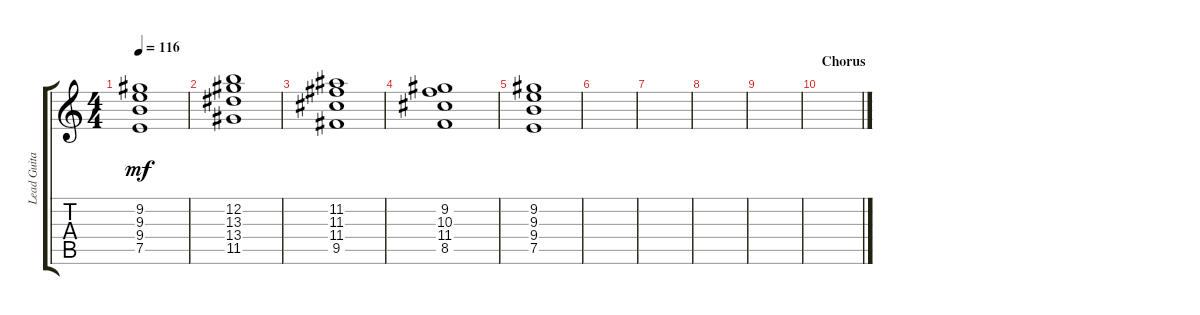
\track ("Lead Guitar" "Lead Guita") {instrument overdrivenguitar}
\staff {score tabs}
\tuning (E4 B3 G3 D3 A2 E2) {hide}
\ts (4 4)
\tempo 116
\clef g2
\ks c
(9.2 9.3 9.4 7.5).1{dy mf} |
(12.2 13.3 13.4 11.5).1 |
(11.2 11.3 11.4 9.5).1 |
(9.2 10.3 11.4 8.5).1 |
(9.2 9.3 9.4 7.5).1 |
|
|
|
|
\section ("" "Chorus")
